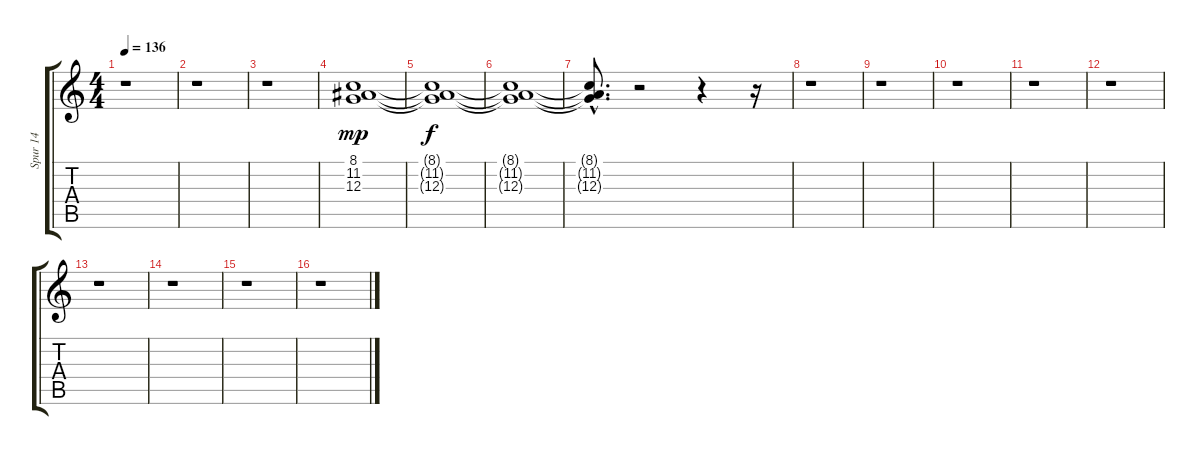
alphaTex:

\track ("Spur 14" "Spur 14") {instrument synthstrings1}
\staff {score tabs}
\tuning (E4 B3 G3 D3 A2 E2) {hide}
\ts (4 4)
\tempo 136
\clef g2
\ks c
r.1{dy f} |
r.1 |
r.1 |
(8.1 11.2 12.3).1{dy mp} |
(8.1{t} 11.2{t} 12.3{t}).1{dy f} |
(8.1{t} 11.2{t} 12.3{t}).1 |
(8.1{hac t} 11.2{hac t} 12.3{hac t}).8{d} r.2 r.4 r.16 |
r.1 |
r.1 |
r.1 |
r.1 |
r.1 |
r.1 |
r.1 |
r.1 |
r.1
